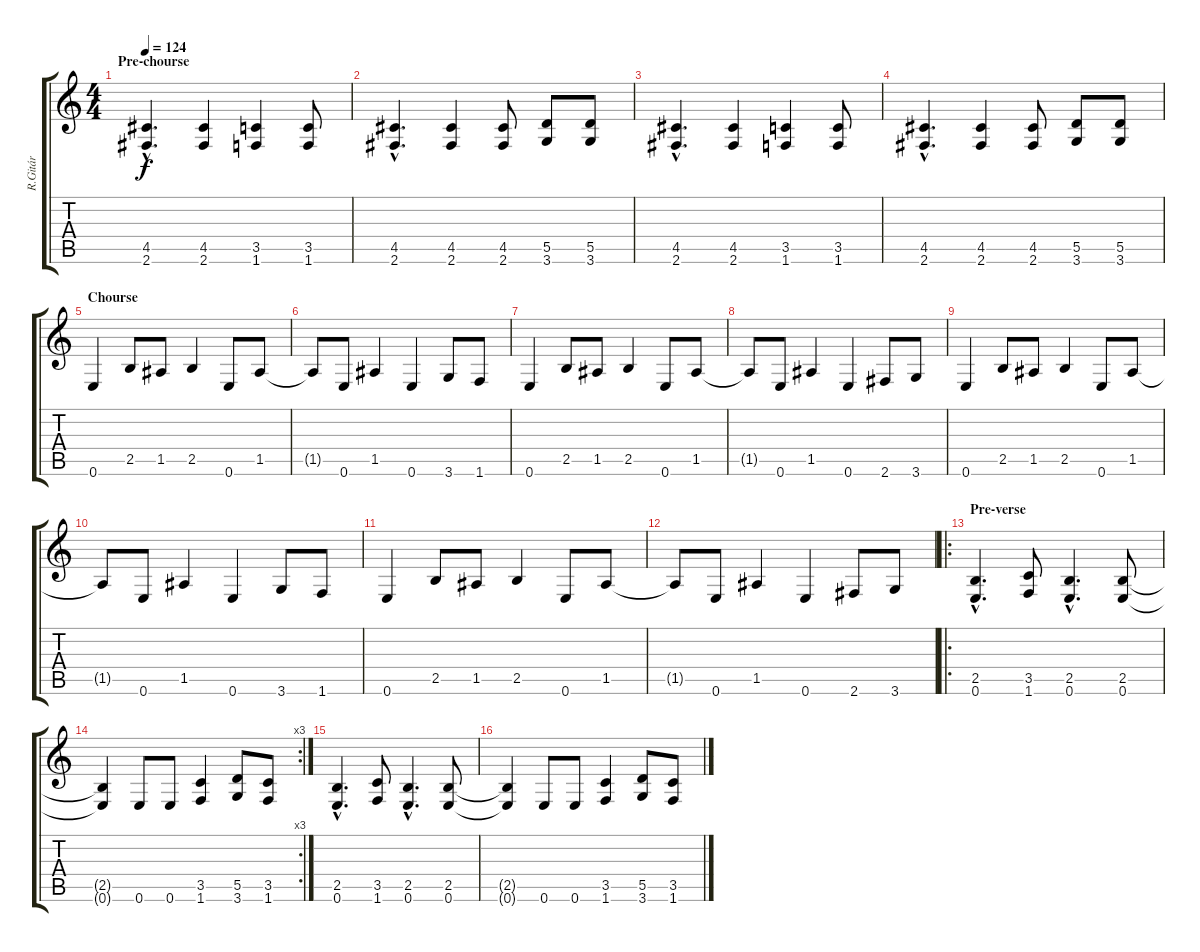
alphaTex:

\track ("R.Gitár" "R.Gitár") {instrument overdrivenguitar}
\staff {score tabs}
\tuning (E4 B3 G3 D3 A2 E2) {hide}
\ts (4 4)
\section ("" "Pre-chourse")
\tempo 124
\clef g2
\ks c
(4.5{hac} 2.6{hac}).4{d dy f} (4.5 2.6).4 (3.5 1.6).4 (3.5 1.6).8 |
(4.5{hac} 2.6{hac}).4{d} (4.5 2.6).4 (4.5 2.6).8 (5.5 3.6).8 (5.5 3.6).8 |
(4.5{hac} 2.6{hac}).4{d} (4.5 2.6).4 (3.5 1.6).4 (3.5 1.6).8 |
(4.5{hac} 2.6{hac}).4{d} (4.5 2.6).4 (4.5 2.6).8 (5.5 3.6).8 (5.5 3.6).8 |
\section ("" "Chourse")
0.6.4 2.5.8 1.5.8 2.5.4 0.6.8 1.5.8 |
1.5{t}.8 0.6.8 1.5.4 0.6.4 3.6.8 1.6.8 |
0.6.4 2.5.8 1.5.8 2.5.4 0.6.8 1.5.8 |
1.5{t}.8 0.6.8 1.5.4 0.6.4 2.6.8 3.6.8 |
0.6.4 2.5.8 1.5.8 2.5.4 0.6.8 1.5.8 |
1.5{t}.8 0.6.8 1.5.4 0.6.4 3.6.8 1.6.8 |
0.6.4 2.5.8 1.5.8 2.5.4 0.6.8 1.5.8 |
1.5{t}.8 0.6.8 1.5.4 0.6.4 2.6.8 3.6.8 |
\ro
\section ("" "Pre-verse")
(2.5{hac} 0.6{hac}).4{d} (3.5 1.6).8 (2.5{hac} 0.6{hac}).4{d} (2.5 0.6).8 |
\rc 3
(2.5{t} 0.6{t}).4 0.6.8 0.6.8 (3.5 1.6).4 (5.5 3.6).8 (3.5 1.6).8 |
(2.5{hac} 0.6{hac}).4{d} (3.5 1.6).8 (2.5{hac} 0.6{hac}).4{d} (2.5 0.6).8 |
(2.5{t} 0.6{t}).4 0.6.8 0.6.8 (3.5 1.6).4 (5.5 3.6).8 (3.5 1.6).8
